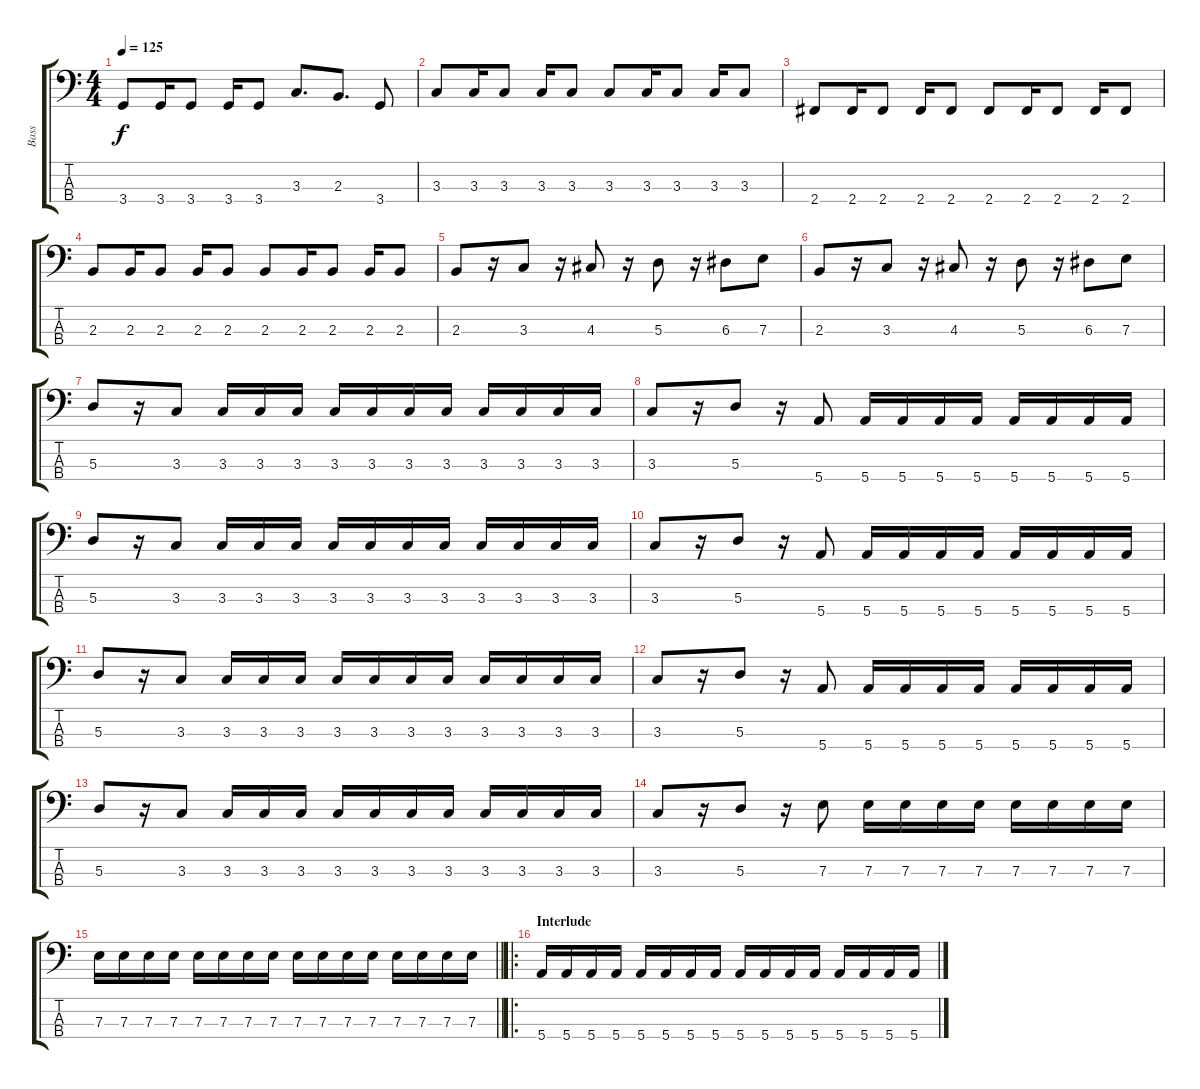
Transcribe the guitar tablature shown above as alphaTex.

\track ("Bass" "Bass") {instrument electricbassfinger}
\staff {score tabs}
\tuning (G2 D2 A1 E1) {hide}
\ts (4 4)
\tempo 125
\clef f4
\ks c
3.4.8{dy f} 3.4.16 3.4.8 3.4.16 3.4.8 3.3.8{d} 2.3.8{d} 3.4.8 |
3.3.8 3.3.16 3.3.8 3.3.16 3.3.8 3.3.8 3.3.16 3.3.8 3.3.16 3.3.8 |
2.4.8 2.4.16 2.4.8 2.4.16 2.4.8 2.4.8 2.4.16 2.4.8 2.4.16 2.4.8 |
2.3.8 2.3.16 2.3.8 2.3.16 2.3.8 2.3.8 2.3.16 2.3.8 2.3.16 2.3.8 |
2.3.8 r.16 3.3.8 r.16 4.3.8 r.16 5.3.8 r.16 6.3.8 7.3.8 |
2.3.8 r.16 3.3.8 r.16 4.3.8 r.16 5.3.8 r.16 6.3.8 7.3.8 |
5.3.8 r.16 3.3.8 3.3.16 3.3.16 3.3.16 3.3.16 3.3.16 3.3.16 3.3.16 3.3.16 3.3.16 3.3.16 3.3.16 |
3.3.8 r.16 5.3.8 r.16 5.4.8 5.4.16 5.4.16 5.4.16 5.4.16 5.4.16 5.4.16 5.4.16 5.4.16 |
5.3.8 r.16 3.3.8 3.3.16 3.3.16 3.3.16 3.3.16 3.3.16 3.3.16 3.3.16 3.3.16 3.3.16 3.3.16 3.3.16 |
3.3.8 r.16 5.3.8 r.16 5.4.8 5.4.16 5.4.16 5.4.16 5.4.16 5.4.16 5.4.16 5.4.16 5.4.16 |
5.3.8 r.16 3.3.8 3.3.16 3.3.16 3.3.16 3.3.16 3.3.16 3.3.16 3.3.16 3.3.16 3.3.16 3.3.16 3.3.16 |
3.3.8 r.16 5.3.8 r.16 5.4.8 5.4.16 5.4.16 5.4.16 5.4.16 5.4.16 5.4.16 5.4.16 5.4.16 |
5.3.8 r.16 3.3.8 3.3.16 3.3.16 3.3.16 3.3.16 3.3.16 3.3.16 3.3.16 3.3.16 3.3.16 3.3.16 3.3.16 |
3.3.8 r.16 5.3.8 r.16 7.3.8 7.3.16 7.3.16 7.3.16 7.3.16 7.3.16 7.3.16 7.3.16 7.3.16 |
\barLineRight lightlight
7.3.16 7.3.16 7.3.16 7.3.16 7.3.16 7.3.16 7.3.16 7.3.16 7.3.16 7.3.16 7.3.16 7.3.16 7.3.16 7.3.16 7.3.16 7.3.16 |
\ro
\section ("" "Interlude")
5.4.16 5.4.16 5.4.16 5.4.16 5.4.16 5.4.16 5.4.16 5.4.16 5.4.16 5.4.16 5.4.16 5.4.16 5.4.16 5.4.16 5.4.16 5.4.16
